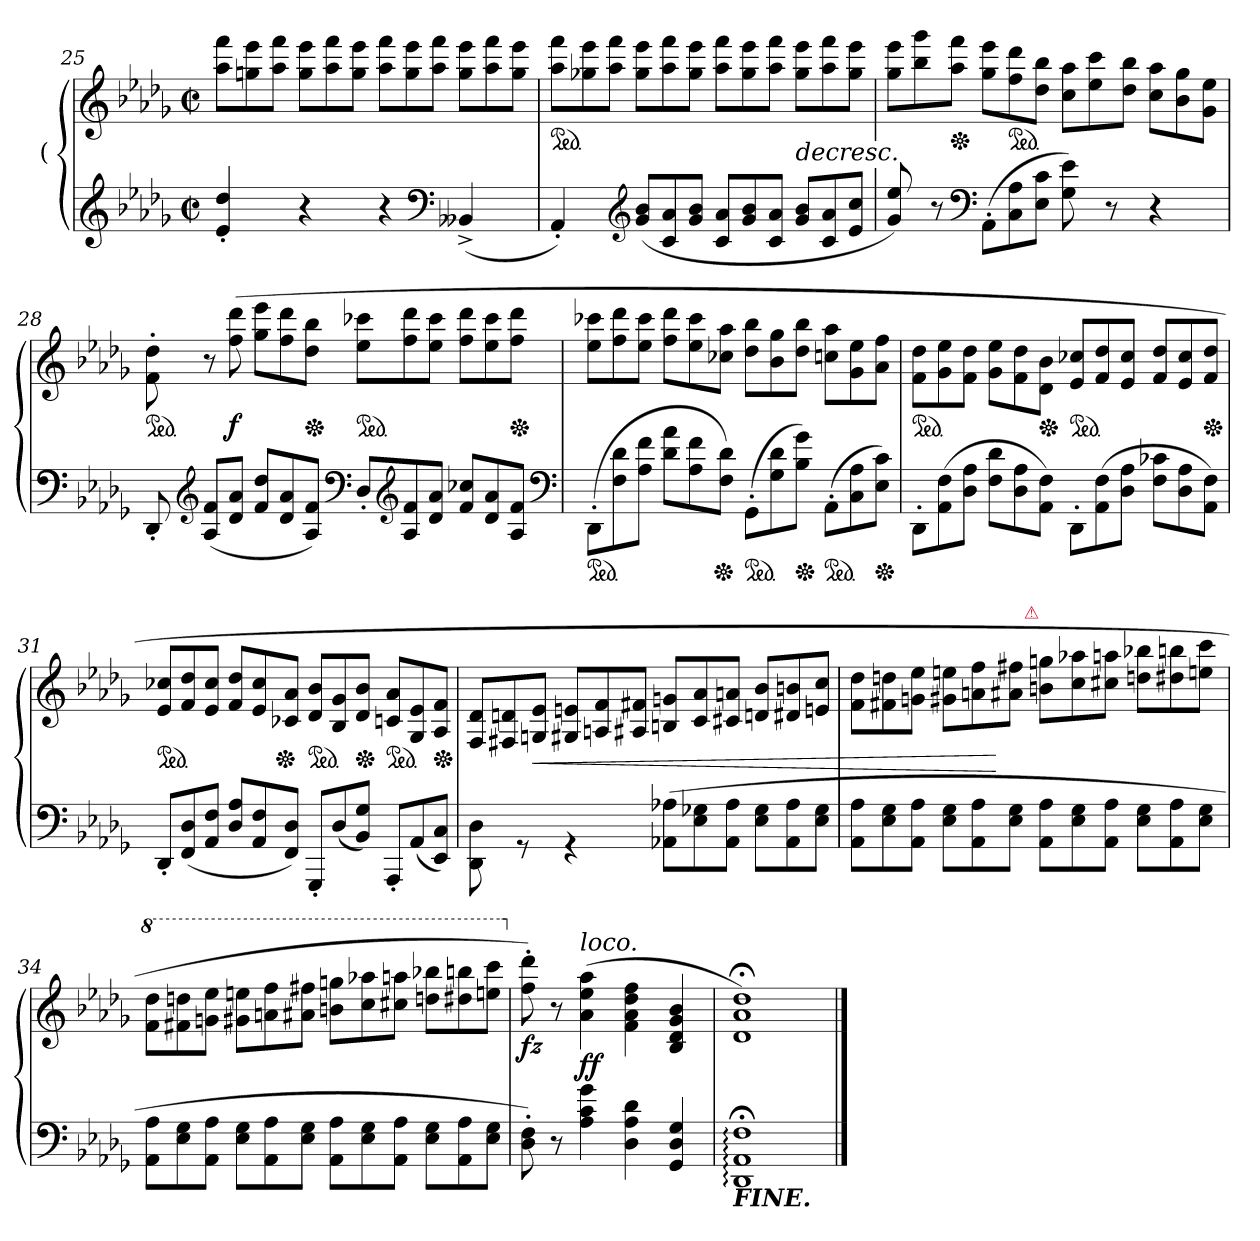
**kern	**kern	**dynam
*part1	*part1	*part1
*staff2	*staff1	*staff1/2
*I"([half] = 69.) | 8|me | ETUDE.	*	*
*clefG2	*clefG2	*
*k[b-e-a-d-g-]	*k[b-e-a-d-g-]	*
*D-:	*D-:	*
*M2/2	*M2/2	*
*met(c|)	*met(c|)	*
*	*Xtuplet	*
=25	=25	=25
4e-' 4dd-'	12aa- 12fffL	.
.	12ggn 12eee-	.
.	12aa- 12fffJ	.
4r	12gg 12eee-L	.
.	12aa- 12fff	.
.	12gg 12eee-J	.
4r	12aa- 12fffL	.
.	12gg 12eee-	.
.	12aa- 12fffJ	.
*clefF4	*	*
(<4BB--X^>	12gg 12eee-L	.
.	12aa- 12fff	.
.	12gg 12eee-J	.
=26	=26	=26
*	*ped	*
4AA-')	12aa- 12fffL	.
.	12gg-X 12eee-	.
.	12aa- 12fffJ	.
*clefG2	*	*
*Xtuplet	*	*
(<12g- 12b-L	12gg- 12eee-L	.
12c 12a-	12aa- 12fff	.
12g- 12b-J	12gg- 12eee-J	.
12c 12a-L	12aa- 12fffL	.
12g- 12b-	12gg- 12eee-	.
12c 12a-J	12aa- 12fffJ	.
!	!LO:TX:c:i:t=decresc.	!
12g- 12b-L	12gg- 12eee-L	.
12c 12a-	12aa- 12fff	.
12e- 12ccJ	12gg- 12eee-J	.
=27	=27	=27
8g-/ 8ee-/)	12gg- 12eee-L	.
.	12bb- 12ggg-	.
8r	.	.
*	*Xped	*
.	12aa- 12fffJ	.
*clefF4	*	*
(>12AA-'L	12gg- 12eee-L	.
*	*ped	*
12C 12A-	12ff 12ddd-	.
12E- 12cJ	12dd- 12bb-J	.
8G- 8e-)	12cc 12aa-L	.
.	12ee- 12ccc	.
8r	.	.
.	12dd- 12bb-J	.
4r	12cc 12aa-L	.
.	12b- 12gg-	.
.	12g- 12ee-J	.
=28	=28	=28
*	*ped	*
12DD-'	12f'\ 12dd-'\	.
*clefG2	*	*
(<12A- 12fL	12r	.
12d- 12a-J	(>12ff 12ddd-	f
12f 12dd-L	12gg- 12eee-L	.
12d- 12a-	12ff 12ddd-	.
*	*Xped	*
12A- 12fJ)	12dd- 12bb-J	.
*clefF4	*	*
*	*ped	*
12D-'L	12ee- 12ccc-XL	.
*clefG2	*	*
12A- 12f	12ff 12ddd-	.
12d- 12a-J	12ee- 12ccc-J	.
12f 12cc-XL	12ff 12ddd-L	.
12d- 12a-	12ee- 12ccc-	.
*	*Xped	*
12A- 12fJ	12ff 12ddd-J	.
*clefF4	*	*
=29	=29	=29
*ped	*	*
(>12DD-'L	12ee- 12ccc-XL	.
12F 12d-	12ff 12ddd-	.
12A- 12fJ	12ee- 12ccc-J	.
12d- 12a-L	12ff 12ddd-L	.
12A- 12f	12ee- 12ccc-	.
*Xped	*	*
12F 12d-J)	12cc-X 12aa-J	.
*ped	*	*
(>12GG-'L	12dd- 12bb-L	.
12G- 12d-	12b- 12gg-	.
*Xped	*	*
12B- 12g-J)	12dd- 12bb-J	.
*ped	*	*
(>12AA-'L	12ccn 12aa-L	.
12C 12A-	12g- 12ee-	.
*Xped	*	*
12E- 12cJ)	12a- 12ffJ	.
=30	=30	=30
*	*ped	*
12DD-'L	12f 12dd-L	.
(>12AA-\ 12F\	12g-\ 12ee-\	.
12D- 12A-J	12f 12dd-J	.
12F 12d-L	12g-\ 12ee-\L	.
12D- 12A-	12f 12dd-	.
*	*Xped	*
12AA- 12FJ)	12d- 12b-J	.
*	*ped	*
12DD-'L	12e- 12cc-XL	.
(>12AA-\ 12F\	12f 12dd-	.
12D- 12A-J	12e- 12cc-J	.
12F 12c-XL	12f 12dd-L	.
12D- 12A-	12e- 12cc-	.
*	*Xped	*
12AA- 12FJ)	12f 12dd-J	.
=31	=31	=31
*	*ped	*
12DD-'L	12e- 12cc-XL	.
(<12FF 12D-	12f 12dd-	.
12AA- 12FJ	12e- 12cc-J	.
12D- 12A-L	12f 12dd-L	.
12AA- 12F	12e- 12cc-	.
*	*Xped	*
12FF 12D-J)	12c-X 12a-J	.
*	*ped	*
12GGG-'L	12d- 12b-L	.
(<12D-	12B- 12g-	.
*	*Xped	*
12BB- 12G-J)	12d- 12b-J	.
*	*ped	*
12AAA-'L	12cn 12a-L	.
(<12AA-	12G- 12e-	.
*	*Xped	*
12EE- 12CJ)	12A- 12fJ	.
=32	=32	=32
8DD-\ 8D-\	12F/ 12d-/L	.
.	12F#X/ 12dn/	.
8rGG	.	.
!	!	!LO:HP:b
.	12Gn/ 12e-/J	<
4rGG	12G#X 12enL	.
.	12An/ 12f/	.
.	12A#X 12f#XJ	.
(<12AA-X\ 12A-X\L	12Bn/ 12gn/L	.
12E-\ 12G-X\	12c/ 12a-/	.
12AA- 12A-J	12c#X 12anJ	.
12E- 12G-L	12dn 12b-L	.
12AA- 12A-	12d#X 12bn	.
12E- 12G-J	12en 12ccJ	.
=33	=33	=33
*	*^	*
12AA- 12A-L	12f 12dd-L	3ryy	.
12E- 12G-	12f#X 12ddn	.	.
12AA- 12A-J	12gn 12ee-J	.	.
12E- 12G-L	12g#X 12eenL	.	.
12AA- 12A-	12an 12ff	12.ryy	.
12E- 12G-J	12a#X 12ff#XJ	.	[
!	!	!LO:TX:a:color=crimson:t=⚠	!
.	.	3ryy	.
12AA- 12A-L	12bn 12ggnL	.	.
12E- 12G-	12cc 12aa-X	.	.
12AA- 12A-J	12cc#X 12aanJ	.	.
12E- 12G-L	12ddn 12bb-XL	.	.
.	.	6ryy	.
12AA- 12A-	12dd#X 12bbn	.	.
12E- 12G-J	12een 12cccJ	.	.
.	.	24ryy	.
*	*v	*v	*
=34	=34	=34
*	*8va	*
12AA- 12A-L	12ff 12ddd-L	.
12E- 12G-	12ff#X 12dddn	.
12AA- 12A-J	12ggn\ 12eee-\J	.
12E- 12G-L	12gg#X 12eeenL	.
12AA- 12A-	12aan 12fff	.
12E- 12G-J	12aa#X 12fff#XJ	.
12AA- 12A-L	12bbn 12gggnL	.
12E- 12G-	12ccc 12aaa-X	.
12AA- 12A-J	12ccc#X 12aaanJ	.
12E- 12G-L	12dddn 12bbb-XL	.
12AA- 12A-	12ddd#X 12bbbn	.
12E- 12G-J	12eeen 12ccccJ	.
=35	=35	=35
*	*X8va	*
!	!	!LO:DY:b
8D-' 8F')	8ff' 8ddd-')	fz
8r	8r	.
!	!LO:TX:a:i:t=loco.	!
!	!	!LO:DY:b
4A- 4c 4g-	(>4a- 4ee- 4aa-	ff
4D- 4A- 4d-	4f 4a- 4dd- 4ff	.
4GG- 4D- 4G-	4B- 4d- 4g- 4b-	.
=36	=36	=36
!LO:TX:b:Bi:t=FINE.	!	!
1DD-;: 1AA-;: 1F;:	1d-;< 1a-;< 1dd-;<)	.
==	==	==
*-	*-	*-
